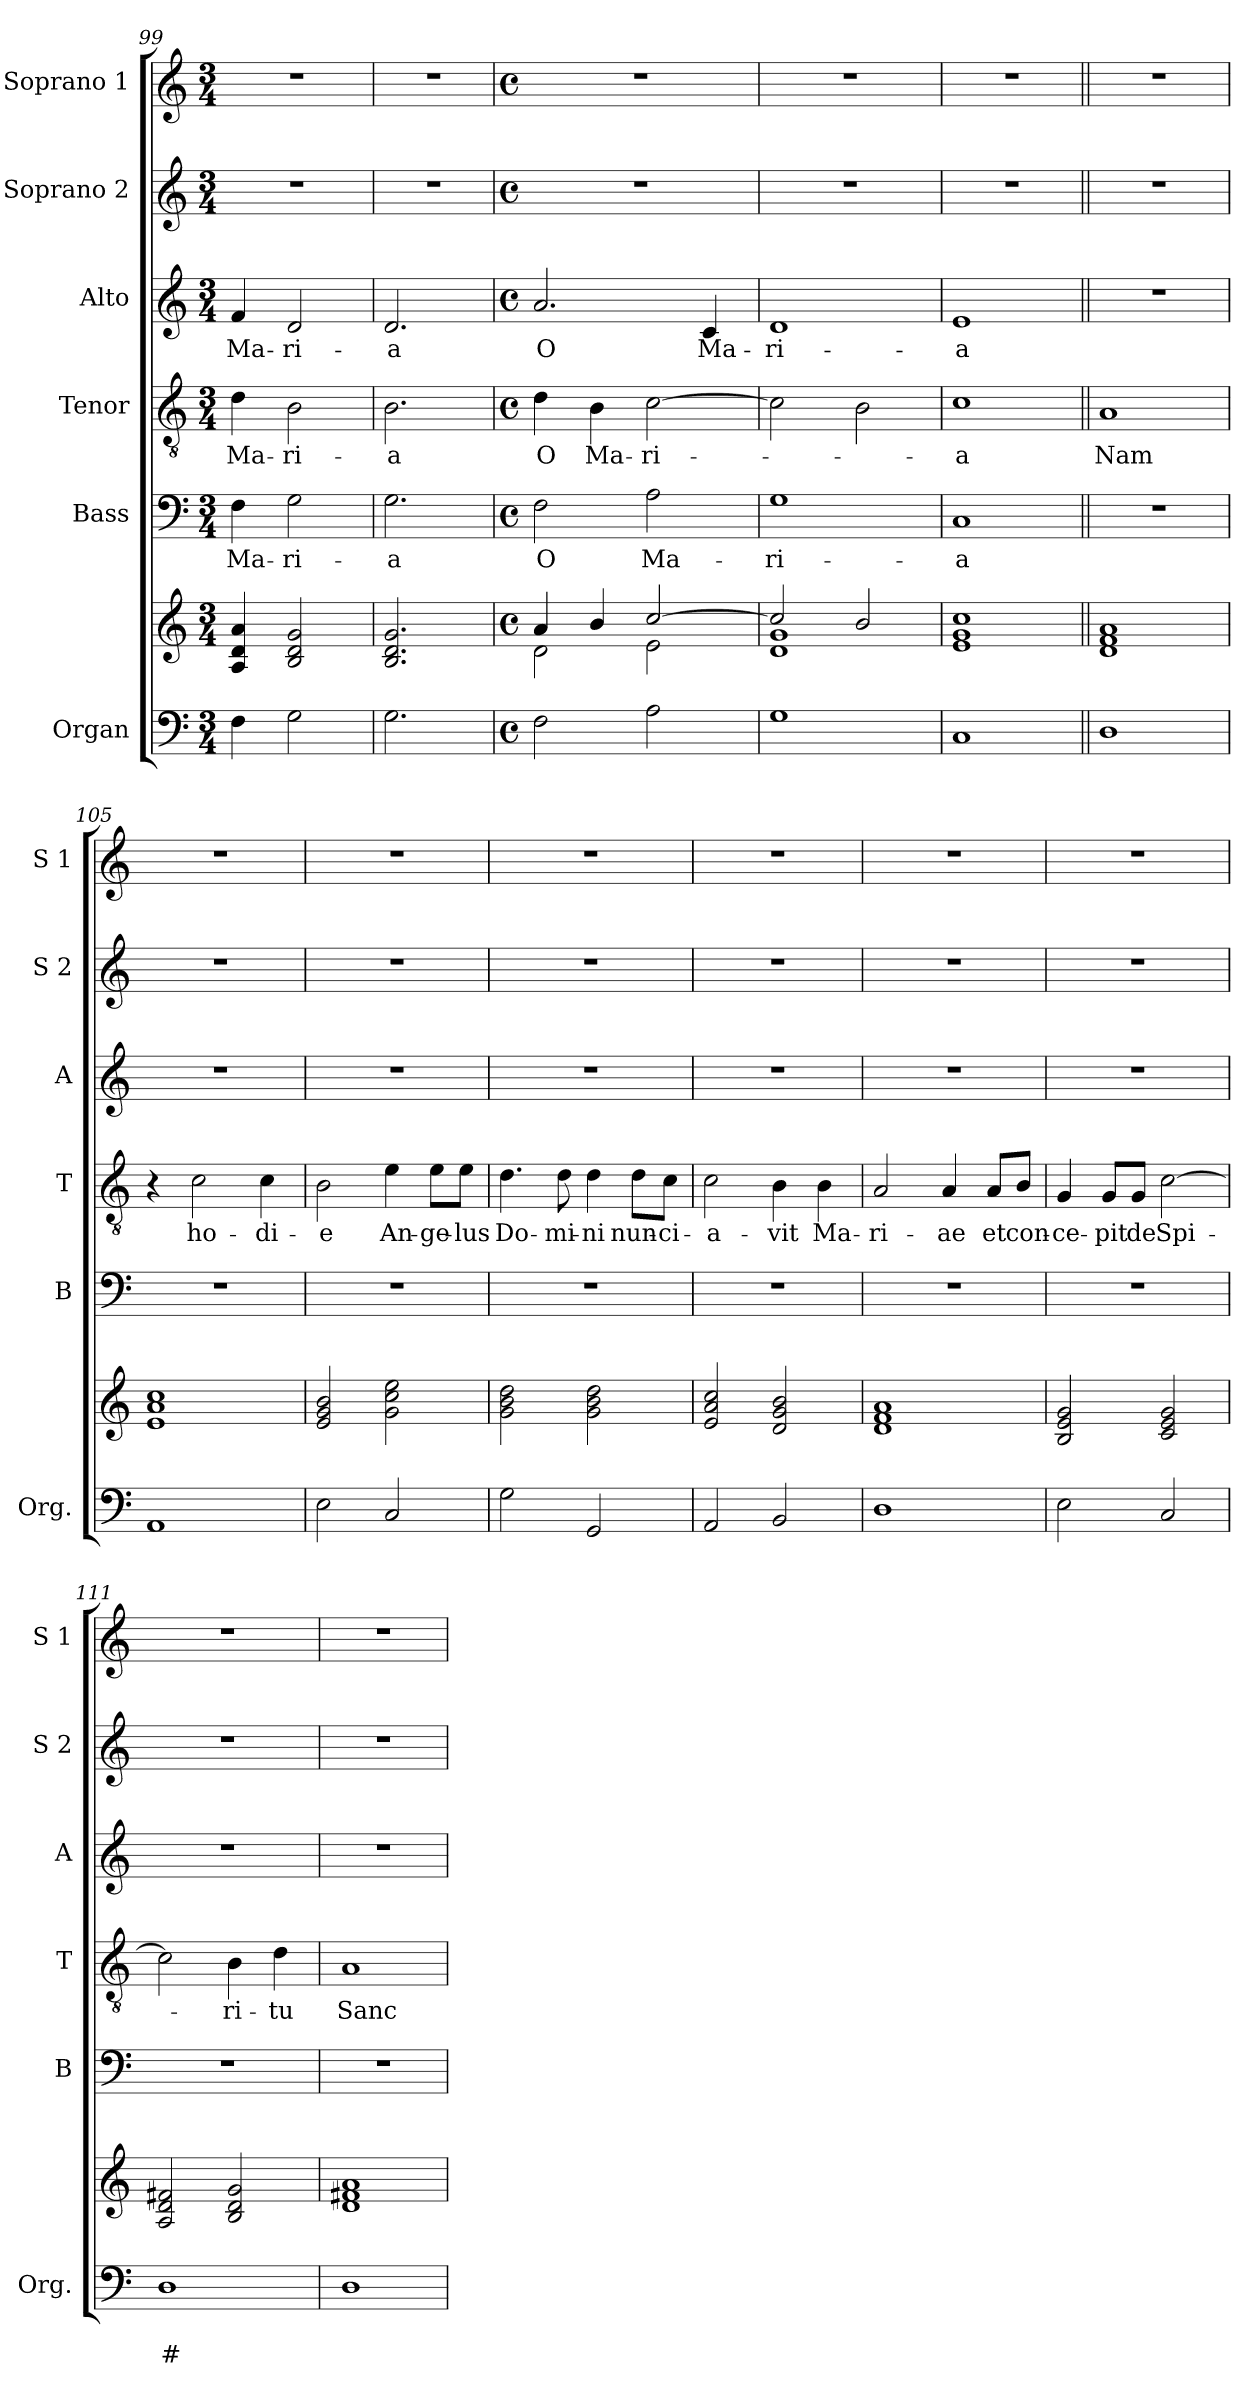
**kern	**text	**text	**kern	**kern	**text	**kern	**text	**kern	**text	**kern	**kern
*part6	*part6	*part6	*part6	*part5	*part5	*part4	*part4	*part3	*part3	*part2	*part1
*staff7	*staff7	*staff7	*staff6	*staff5	*staff5	*staff4	*staff4	*staff3	*staff3	*staff2	*staff1
*I"Organ	*	*	*	*I"Bass	*	*I"Tenor	*	*I"Alto	*	*I"Soprano 2	*I"Soprano 1
*I'Org.	*	*	*	*I'B	*	*I'T	*	*I'A	*	*I'S 2	*I'S 1
*clefF4	*	*	*clefG2	*clefF4	*	*clefGv2	*	*clefG2	*	*clefG2	*clefG2
*k[]	*	*	*k[]	*k[]	*	*k[]	*	*k[]	*	*k[]	*k[]
*C:	*	*	*C:	*C:	*	*C:	*	*C:	*	*C:	*C:
*M3/4	*	*	*M3/4	*M3/4	*	*M3/4	*	*M3/4	*	*M3/4	*M3/4
=99	=99	=99	=99	=99	=99	=99	=99	=99	=99	=99	=99
!	!	!	!	!	!LO:LY:b	!	!LO:LY:b	!	!LO:LY:b	!	!
4F\	.	.	4A!/ 4d!/ 4a!/	4F\	Ma-	4d\	Ma-	4f/	Ma-	2.r	2.r
!	!	!	!	!	!LO:LY:b	!	!LO:LY:b	!	!LO:LY:b	!	!
2G\	.	.	2B!/ 2d!/ 2g!/	2G\	-ri-	2B\	-ri-	2d/	-ri-	.	.
=100	=100	=100	=100	=100	=100	=100	=100	=100	=100	=100	=100
!	!	!	!	!	!LO:LY:b	!	!LO:LY:b	!	!LO:LY:b	!	!
2.G\	.	.	2.B!/ 2.d!/ 2.g!/	2.G\	-a	2.B\	-a	2.d/	-a	2.r	2.r
=101	=101	=101	=101	=101	=101	=101	=101	=101	=101	=101	=101
*M4/4	*	*	*M4/4	*M4/4	*	*M4/4	*	*M4/4	*	*M4/4	*M4/4
*met(c)	*	*	*met(c)	*met(c)	*	*met(c)	*	*met(c)	*	*met(c)	*met(c)
*	*	*	*^	*	*	*	*	*	*	*	*
!	!	!	!	!	!	!LO:LY:b	!	!LO:LY:b	!	!LO:LY:b	!	!
2F\	.	.	4a!/	2d!\	2F\	O	4d\	O	2.a/	O	1r	1r
!	!	!	!	!	!	!	!	!LO:LY:b	!	!	!	!
.	.	.	4b!/	.	.	.	4B\	Ma-	.	.	.	.
!	!	!	!	!	!	!LO:LY:b	!	!LO:LY:b	!	!	!	!
2A\	.	.	[>2cc!/	2e!\	2A\	Ma-	[2c\	-ri-	.	.	.	.
!	!	!	!	!	!	!	!	!	!	!LO:LY:b	!	!
.	.	.	.	.	.	.	.	.	4c/	Ma-	.	.
=102	=102	=102	=102	=102	=102	=102	=102	=102	=102	=102	=102	=102
!	!	!	!	!	!	!LO:LY:b	!	!	!	!LO:LY:b	!	!
1G	.	.	2cc!/]	1d! 1g!	1G	-ri-	2c\]	.	1d	-ri-	1r	1r
.	.	.	2b!/	.	.	.	2B\	.	.	.	.	.
*	*	*	*v	*v	*	*	*	*	*	*	*	*
=103	=103	=103	=103	=103	=103	=103	=103	=103	=103	=103	=103
!	!	!	!	!	!LO:LY:b	!	!LO:LY:b	!	!LO:LY:b	!	!
1C	.	.	1e! 1g! 1cc!	1C	-a	1c	-a	1e	-a	1r	1r
!!LO:PB:g=z
=104||	=104||	=104||	=104||	=104||	=104||	=104||	=104||	=104||	=104||	=104||	=104||
!	!	!	!	!	!	!	!LO:LY:b	!	!	!	!
1D	.	.	1d! 1f! 1a!	1r	.	1A	Nam	1r	.	1r	1r
=105	=105	=105	=105	=105	=105	=105	=105	=105	=105	=105	=105
1AA	.	.	1e! 1a! 1cc!	1r	.	4r	.	1r	.	1r	1r
!	!	!	!	!	!	!	!LO:LY:b	!	!	!	!
.	.	.	.	.	.	2c\	ho-	.	.	.	.
!	!	!	!	!	!	!	!LO:LY:b	!	!	!	!
.	.	.	.	.	.	4c\	-di-	.	.	.	.
=106	=106	=106	=106	=106	=106	=106	=106	=106	=106	=106	=106
!	!	!	!	!	!	!	!LO:LY:b	!	!	!	!
2E\	.	.	2e!/ 2g!/ 2b!/	1r	.	2B\	-e	1r	.	1r	1r
!	!	!	!	!	!	!	!LO:LY:b	!	!	!	!
2C/	.	.	2g!\ 2cc!\ 2ee!\	.	.	4e\	An-	.	.	.	.
!	!	!	!	!	!	!	!LO:LY:b	!	!	!	!
.	.	.	.	.	.	8e\L	-ge-	.	.	.	.
!	!	!	!	!	!	!	!LO:LY:b	!	!	!	!
.	.	.	.	.	.	8e\J	-lus	.	.	.	.
=107	=107	=107	=107	=107	=107	=107	=107	=107	=107	=107	=107
!	!	!	!	!	!	!	!LO:LY:b	!	!	!	!
2G\	.	.	2g!\ 2b!\ 2dd!\	1r	.	4.d\	Do-	1r	.	1r	1r
!	!	!	!	!	!	!	!LO:LY:b	!	!	!	!
.	.	.	.	.	.	8d\	-mi-	.	.	.	.
!	!	!	!	!	!	!	!LO:LY:b	!	!	!	!
2GG/	.	.	2g!\ 2b!\ 2dd!\	.	.	4d\	-ni	.	.	.	.
!	!	!	!	!	!	!	!LO:LY:b	!	!	!	!
.	.	.	.	.	.	8d\L	nun-	.	.	.	.
!	!	!	!	!	!	!	!LO:LY:b	!	!	!	!
.	.	.	.	.	.	8c\J	-ci-	.	.	.	.
=108	=108	=108	=108	=108	=108	=108	=108	=108	=108	=108	=108
!	!	!	!	!	!	!	!LO:LY:b	!	!	!	!
2AA/	.	.	2e!/ 2a!/ 2cc!/	1r	.	2c\	-a-	1r	.	1r	1r
!	!	!	!	!	!	!	!LO:LY:b	!	!	!	!
2BB/	.	.	2d!/ 2g!/ 2b!/	.	.	4B\	-vit	.	.	.	.
!	!	!	!	!	!	!	!LO:LY:b	!	!	!	!
.	.	.	.	.	.	4B\	Ma-	.	.	.	.
=109	=109	=109	=109	=109	=109	=109	=109	=109	=109	=109	=109
!	!	!	!	!	!	!	!LO:LY:b	!	!	!	!
1D	.	.	1d! 1f! 1a!	1r	.	2A/	-ri-	1r	.	1r	1r
!	!	!	!	!	!	!	!LO:LY:b	!	!	!	!
.	.	.	.	.	.	4A/	-ae	.	.	.	.
!	!	!	!	!	!	!	!LO:LY:b	!	!	!	!
.	.	.	.	.	.	8A/L	et	.	.	.	.
!	!	!	!	!	!	!	!LO:LY:b	!	!	!	!
.	.	.	.	.	.	8B/J	con-	.	.	.	.
=110	=110	=110	=110	=110	=110	=110	=110	=110	=110	=110	=110
!	!	!	!	!	!	!	!LO:LY:b	!	!	!	!
2E\	.	.	2B!/ 2e!/ 2g!/	1r	.	4G/	-ce-	1r	.	1r	1r
!	!	!	!	!	!	!	!LO:LY:b	!	!	!	!
.	.	.	.	.	.	8G/L	-pit	.	.	.	.
!	!	!	!	!	!	!	!LO:LY:b	!	!	!	!
.	.	.	.	.	.	8G/J	de	.	.	.	.
!	!	!	!	!	!	!	!LO:LY:b	!	!	!	!
2C/	.	.	2c!/ 2e!/ 2g!/	.	.	[2c\	Spi-	.	.	.	.
!!LO:LB:g=z
=111	=111	=111	=111	=111	=111	=111	=111	=111	=111	=111	=111
!	!	!LO:LY:b	!	!	!	!	!	!	!	!	!
1D	.	#	2A!/ 2d!/ 2f#X!/	1r	.	2c\]	.	1r	.	1r	1r
!	!	!	!	!	!	!	!LO:LY:b	!	!	!	!
.	.	.	2B!/ 2d!/ 2g!/	.	.	4B\	-ri-	.	.	.	.
!	!	!	!	!	!	!	!LO:LY:b	!	!	!	!
.	.	.	.	.	.	4d\	-tu	.	.	.	.
=112	=112	=112	=112	=112	=112	=112	=112	=112	=112	=112	=112
!	!	!	!	!	!	!	!LO:LY:b	!	!	!	!
1D	.	.	1d! 1f#X! 1a!	1r	.	1A	Sanc-	1r	.	1r	1r
=	=	=	=	=	=	=	=	=	=	=	=
*-	*-	*-	*-	*-	*-	*-	*-	*-	*-	*-	*-
